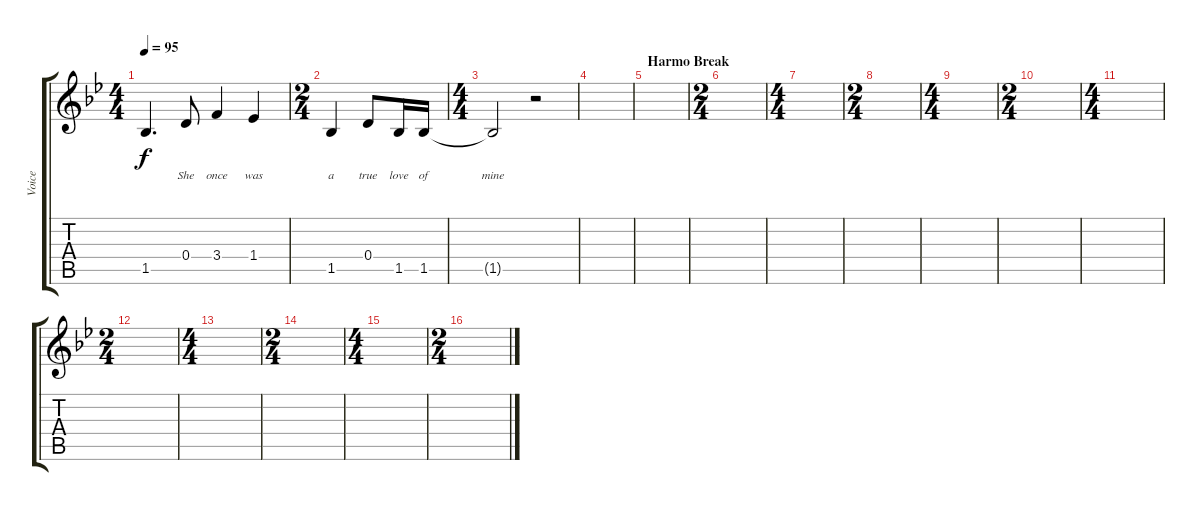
\track ("Voice" "Voice") {instrument electricbasspick}
\staff {score tabs}
\tuning (E4 B3 G3 D3 A2 E2) {hide}
\ts (4 4)
\tempo 95
\clef g2
\ks bb
1.5{t}.4{d lyrics (0 "") lyrics (1 "") lyrics (2 "") lyrics (3 "") lyrics (4 "") dy f} 0.4.8{lyrics (0 "She") lyrics (1 "") lyrics (2 "") lyrics (3 "") lyrics (4 "")} 3.4.4{lyrics (0 "once") lyrics (1 "") lyrics (2 "") lyrics (3 "") lyrics (4 "")} 1.4.4{lyrics (0 "was") lyrics (1 "") lyrics (2 "") lyrics (3 "") lyrics (4 "")} |
\ts (2 4)
1.5.4{lyrics (0 "a") lyrics (1 "") lyrics (2 "") lyrics (3 "") lyrics (4 "")} 0.4.8{lyrics (0 "true") lyrics (1 "") lyrics (2 "") lyrics (3 "") lyrics (4 "")} 1.5.16{lyrics (0 "love") lyrics (1 "") lyrics (2 "") lyrics (3 "") lyrics (4 "")} 1.5.16{lyrics (0 "of") lyrics (1 "") lyrics (2 "") lyrics (3 "") lyrics (4 "")} |
\ts (4 4)
1.5{t}.2{lyrics (0 "mine") lyrics (1 "") lyrics (2 "") lyrics (3 "") lyrics (4 "")} r.2 |
|
\section ("" "Harmo Break")
|
\ts (2 4)
|
\ts (4 4)
|
\ts (2 4)
|
\ts (4 4)
|
\ts (2 4)
|
\ts (4 4)
|
\ts (2 4)
|
\ts (4 4)
|
\ts (2 4)
|
\ts (4 4)
|
\ts (2 4)
